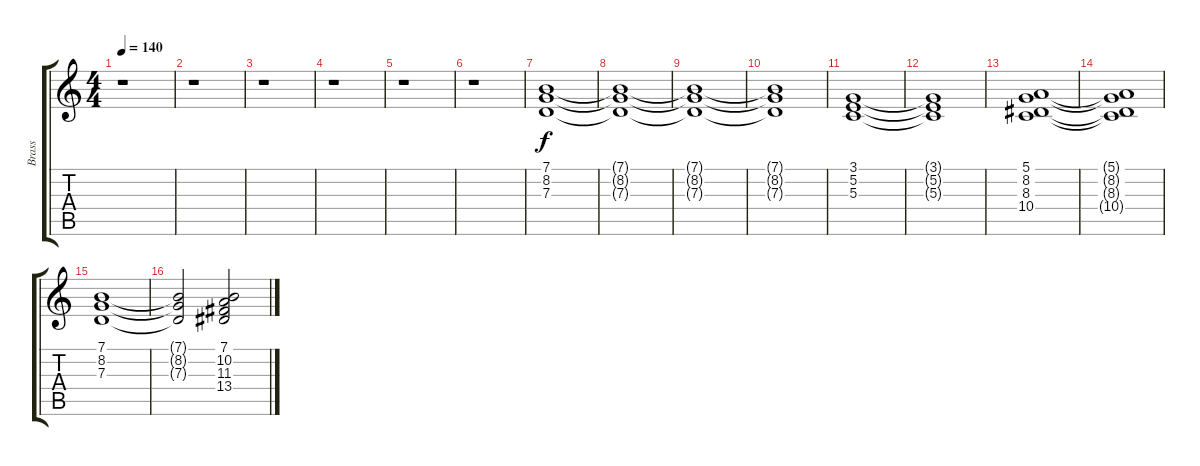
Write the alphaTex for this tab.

\track ("Brass" "Brass") {instrument brasssection}
\staff {score tabs}
\tuning (E4 B3 G3 D3 A2 E2) {hide}
\ts (4 4)
\tempo 140
\clef g2
\ks c
r.1{dy f} |
r.1 |
r.1 |
r.1 |
r.1 |
r.1 |
(7.1 8.2 7.3).1 |
(7.1{t} 8.2{t} 7.3{t}).1 |
(7.1{t} 8.2{t} 7.3{t}).1 |
(7.1{t} 8.2{t} 7.3{t}).1 |
(3.1 5.2 5.3).1 |
(3.1{t} 5.2{t} 5.3{t}).1 |
(5.1 8.2 8.3 10.4).1 |
(5.1{t} 8.2{t} 8.3{t} 10.4{t}).1 |
(7.1 8.2 7.3).1 |
(7.1{t} 8.2{t} 7.3{t}).2 (7.1 10.2 11.3 13.4).2
